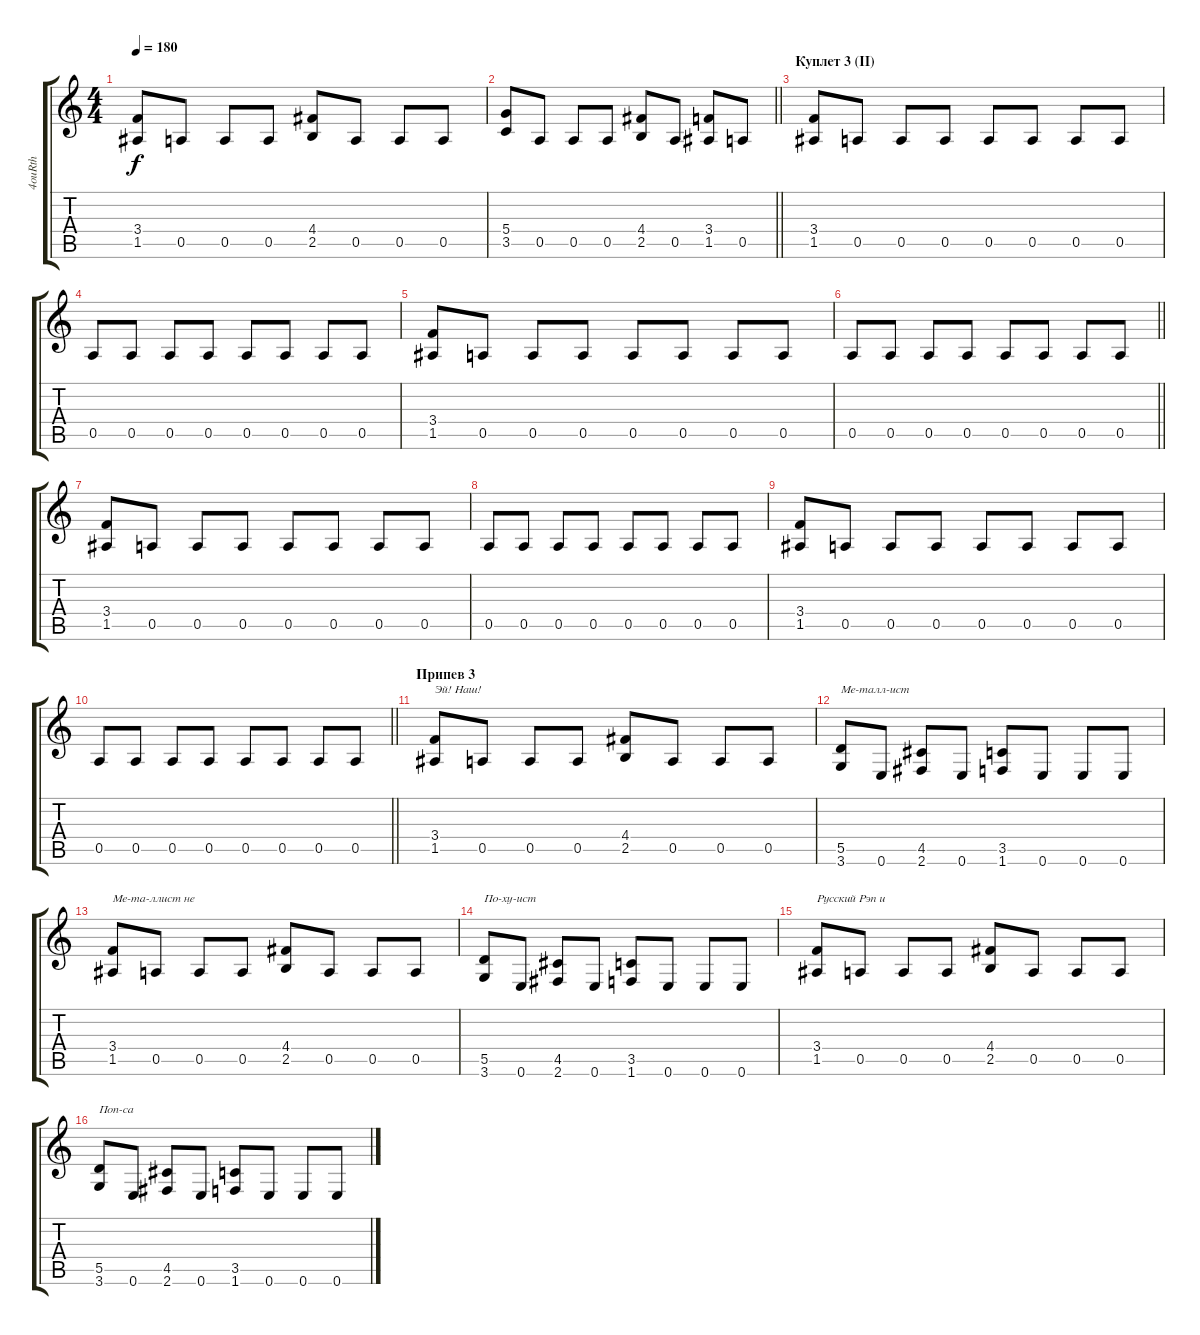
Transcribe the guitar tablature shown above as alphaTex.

\track ("4ouRth" "4ouRth") {instrument distortionguitar}
\staff {score tabs}
\tuning (E4 B3 G3 D3 A2 E2) {hide}
\ts (4 4)
\tempo 180
\clef g2
\ks c
(3.4 1.5).8{dy f} 0.5.8 0.5.8 0.5.8 (4.4 2.5).8 0.5.8 0.5.8 0.5.8 |
\barLineRight lightlight
(5.4 3.5).8 0.5.8 0.5.8 0.5.8 (4.4 2.5).8 0.5.8 (3.4 1.5).8 0.5.8 |
\section ("" "Куплет 3 (II)")
(3.4 1.5).8 0.5.8 0.5.8 0.5.8 0.5.8 0.5.8 0.5.8 0.5.8 |
0.5.8 0.5.8 0.5.8 0.5.8 0.5.8 0.5.8 0.5.8 0.5.8 |
(3.4 1.5).8 0.5.8 0.5.8 0.5.8 0.5.8 0.5.8 0.5.8 0.5.8 |
\barLineRight lightlight
0.5.8 0.5.8 0.5.8 0.5.8 0.5.8 0.5.8 0.5.8 0.5.8 |
(3.4 1.5).8 0.5.8 0.5.8 0.5.8 0.5.8 0.5.8 0.5.8 0.5.8 |
0.5.8 0.5.8 0.5.8 0.5.8 0.5.8 0.5.8 0.5.8 0.5.8 |
(3.4 1.5).8 0.5.8 0.5.8 0.5.8 0.5.8 0.5.8 0.5.8 0.5.8 |
\barLineRight lightlight
0.5.8 0.5.8 0.5.8 0.5.8 0.5.8 0.5.8 0.5.8 0.5.8 |
\section ("" "Припев 3")
(3.4 1.5).8{txt "Эй! Наш! "} 0.5.8 0.5.8 0.5.8 (4.4 2.5).8 0.5.8 0.5.8 0.5.8 |
(5.5 3.6).8{txt "Ме-талл-ист"} 0.6.8 (4.5 2.6).8 0.6.8 (3.5 1.6).8 0.6.8 0.6.8 0.6.8 |
(3.4 1.5).8{txt "Ме-та-ллист не"} 0.5.8 0.5.8 0.5.8 (4.4 2.5).8 0.5.8 0.5.8 0.5.8 |
(5.5 3.6).8{txt "По-ху-ист"} 0.6.8 (4.5 2.6).8 0.6.8 (3.5 1.6).8 0.6.8 0.6.8 0.6.8 |
(3.4 1.5).8{txt "Русский Рэп и"} 0.5.8 0.5.8 0.5.8 (4.4 2.5).8 0.5.8 0.5.8 0.5.8 |
(5.5 3.6).8{txt "Поп-са"} 0.6.8 (4.5 2.6).8 0.6.8 (3.5 1.6).8 0.6.8 0.6.8 0.6.8
